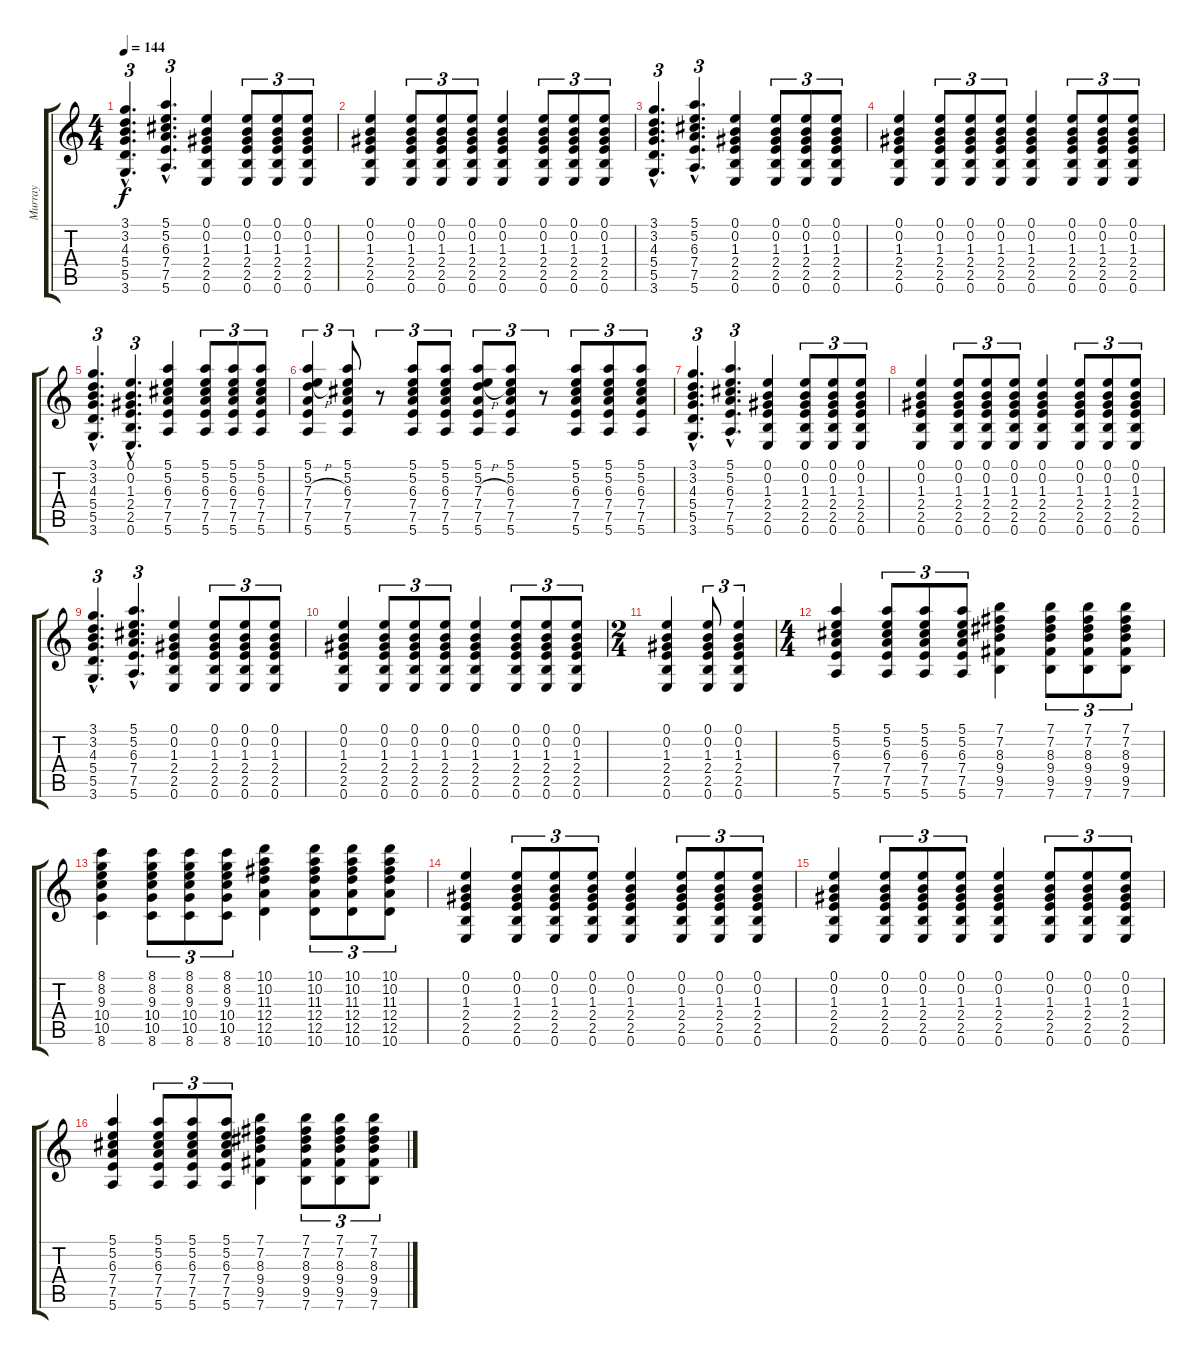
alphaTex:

\track ("Murray" "Murray") {instrument electricguitarclean}
\staff {score tabs}
\tuning (E4 B3 G3 D3 A2 E2) {hide}
\ts (4 4)
\tempo 144
\clef g2
\ks c
(3.1{hac} 3.2{hac} 4.3{hac} 5.4{hac} 5.5{hac} 3.6{hac}).4{d tu (3 2) dy f} (5.1{hac} 5.2{hac} 6.3{hac} 7.4{hac} 7.5{hac} 5.6{hac}).4{d tu (3 2)} (0.1 0.2 1.3 2.4 2.5 0.6).4 (0.1 0.2 1.3 2.4 2.5 0.6).8{tu (3 2)} (0.1 0.2 1.3 2.4 2.5 0.6).8{tu (3 2)} (0.1 0.2 1.3 2.4 2.5 0.6).8{tu (3 2)} |
(0.1 0.2 1.3 2.4 2.5 0.6).4 (0.1 0.2 1.3 2.4 2.5 0.6).8{tu (3 2)} (0.1 0.2 1.3 2.4 2.5 0.6).8{tu (3 2)} (0.1 0.2 1.3 2.4 2.5 0.6).8{tu (3 2)} (0.1 0.2 1.3 2.4 2.5 0.6).4 (0.1 0.2 1.3 2.4 2.5 0.6).8{tu (3 2)} (0.1 0.2 1.3 2.4 2.5 0.6).8{tu (3 2)} (0.1 0.2 1.3 2.4 2.5 0.6).8{tu (3 2)} |
(3.1{hac} 3.2{hac} 4.3{hac} 5.4{hac} 5.5{hac} 3.6{hac}).4{d tu (3 2)} (5.1{hac} 5.2{hac} 6.3{hac} 7.4{hac} 7.5{hac} 5.6{hac}).4{d tu (3 2)} (0.1 0.2 1.3 2.4 2.5 0.6).4 (0.1 0.2 1.3 2.4 2.5 0.6).8{tu (3 2)} (0.1 0.2 1.3 2.4 2.5 0.6).8{tu (3 2)} (0.1 0.2 1.3 2.4 2.5 0.6).8{tu (3 2)} |
(0.1 0.2 1.3 2.4 2.5 0.6).4 (0.1 0.2 1.3 2.4 2.5 0.6).8{tu (3 2)} (0.1 0.2 1.3 2.4 2.5 0.6).8{tu (3 2)} (0.1 0.2 1.3 2.4 2.5 0.6).8{tu (3 2)} (0.1 0.2 1.3 2.4 2.5 0.6).4 (0.1 0.2 1.3 2.4 2.5 0.6).8{tu (3 2)} (0.1 0.2 1.3 2.4 2.5 0.6).8{tu (3 2)} (0.1 0.2 1.3 2.4 2.5 0.6).8{tu (3 2)} |
(3.1{hac} 3.2{hac} 4.3{hac} 5.4{hac} 5.5{hac} 3.6{hac}).4{d tu (3 2)} (0.1{hac} 0.2{hac} 1.3{hac} 2.4{hac} 2.5{hac} 0.6{hac}).4{d tu (3 2)} (5.1 5.2 6.3 7.4 7.5 5.6).4 (5.1 5.2 6.3 7.4 7.5 5.6).8{tu (3 2)} (5.1 5.2 6.3 7.4 7.5 5.6).8{tu (3 2)} (5.1 5.2 6.3 7.4 7.5 5.6).8{tu (3 2)} |
(5.1 5.2 7.3{h} 7.4 7.5 5.6).4{tu (3 2)} (5.1 5.2 6.3 7.4 7.5 5.6).8{tu (3 2)} r.8{tu (3 2)} (5.1 5.2 6.3 7.4 7.5 5.6).8{tu (3 2)} (5.1 5.2 6.3 7.4 7.5 5.6).8{tu (3 2)} (5.1 5.2 7.3{h} 7.4 7.5 5.6).8{tu (3 2)} (5.1 5.2 6.3 7.4 7.5 5.6).8{tu (3 2)} r.8{tu (3 2)} (5.1 5.2 6.3 7.4 7.5 5.6).8{tu (3 2)} (5.1 5.2 6.3 7.4 7.5 5.6).8{tu (3 2)} (5.1 5.2 6.3 7.4 7.5 5.6).8{tu (3 2)} |
(3.1{hac} 3.2{hac} 4.3{hac} 5.4{hac} 5.5{hac} 3.6{hac}).4{d tu (3 2)} (5.1{hac} 5.2{hac} 6.3{hac} 7.4{hac} 7.5{hac} 5.6{hac}).4{d tu (3 2)} (0.1 0.2 1.3 2.4 2.5 0.6).4 (0.1 0.2 1.3 2.4 2.5 0.6).8{tu (3 2)} (0.1 0.2 1.3 2.4 2.5 0.6).8{tu (3 2)} (0.1 0.2 1.3 2.4 2.5 0.6).8{tu (3 2)} |
(0.1 0.2 1.3 2.4 2.5 0.6).4 (0.1 0.2 1.3 2.4 2.5 0.6).8{tu (3 2)} (0.1 0.2 1.3 2.4 2.5 0.6).8{tu (3 2)} (0.1 0.2 1.3 2.4 2.5 0.6).8{tu (3 2)} (0.1 0.2 1.3 2.4 2.5 0.6).4 (0.1 0.2 1.3 2.4 2.5 0.6).8{tu (3 2)} (0.1 0.2 1.3 2.4 2.5 0.6).8{tu (3 2)} (0.1 0.2 1.3 2.4 2.5 0.6).8{tu (3 2)} |
(3.1{hac} 3.2{hac} 4.3{hac} 5.4{hac} 5.5{hac} 3.6{hac}).4{d tu (3 2)} (5.1{hac} 5.2{hac} 6.3{hac} 7.4{hac} 7.5{hac} 5.6{hac}).4{d tu (3 2)} (0.1 0.2 1.3 2.4 2.5 0.6).4 (0.1 0.2 1.3 2.4 2.5 0.6).8{tu (3 2)} (0.1 0.2 1.3 2.4 2.5 0.6).8{tu (3 2)} (0.1 0.2 1.3 2.4 2.5 0.6).8{tu (3 2)} |
(0.1 0.2 1.3 2.4 2.5 0.6).4 (0.1 0.2 1.3 2.4 2.5 0.6).8{tu (3 2)} (0.1 0.2 1.3 2.4 2.5 0.6).8{tu (3 2)} (0.1 0.2 1.3 2.4 2.5 0.6).8{tu (3 2)} (0.1 0.2 1.3 2.4 2.5 0.6).4 (0.1 0.2 1.3 2.4 2.5 0.6).8{tu (3 2)} (0.1 0.2 1.3 2.4 2.5 0.6).8{tu (3 2)} (0.1 0.2 1.3 2.4 2.5 0.6).8{tu (3 2)} |
\ts (2 4)
(0.1 0.2 1.3 2.4 2.5 0.6).4 (0.1 0.2 1.3 2.4 2.5 0.6).8{tu (3 2)} (0.1 0.2 1.3 2.4 2.5 0.6).4{tu (3 2)} |
\ts (4 4)
(5.1 5.2 6.3 7.4 7.5 5.6).4 (5.1 5.2 6.3 7.4 7.5 5.6).8{tu (3 2)} (5.1 5.2 6.3 7.4 7.5 5.6).8{tu (3 2)} (5.1 5.2 6.3 7.4 7.5 5.6).8{tu (3 2)} (7.1 7.2 8.3 9.4 9.5 7.6).4 (7.1 7.2 8.3 9.4 9.5 7.6).8{tu (3 2)} (7.1 7.2 8.3 9.4 9.5 7.6).8{tu (3 2)} (7.1 7.2 8.3 9.4 9.5 7.6).8{tu (3 2)} |
(8.1 8.2 9.3 10.4 10.5 8.6).4 (8.1 8.2 9.3 10.4 10.5 8.6).8{tu (3 2)} (8.1 8.2 9.3 10.4 10.5 8.6).8{tu (3 2)} (8.1 8.2 9.3 10.4 10.5 8.6).8{tu (3 2)} (10.1 10.2 11.3 12.4 12.5 10.6).4 (10.1 10.2 11.3 12.4 12.5 10.6).8{tu (3 2)} (10.1 10.2 11.3 12.4 12.5 10.6).8{tu (3 2)} (10.1 10.2 11.3 12.4 12.5 10.6).8{tu (3 2)} |
(0.1 0.2 1.3 2.4 2.5 0.6).4 (0.1 0.2 1.3 2.4 2.5 0.6).8{tu (3 2)} (0.1 0.2 1.3 2.4 2.5 0.6).8{tu (3 2)} (0.1 0.2 1.3 2.4 2.5 0.6).8{tu (3 2)} (0.1 0.2 1.3 2.4 2.5 0.6).4 (0.1 0.2 1.3 2.4 2.5 0.6).8{tu (3 2)} (0.1 0.2 1.3 2.4 2.5 0.6).8{tu (3 2)} (0.1 0.2 1.3 2.4 2.5 0.6).8{tu (3 2)} |
(0.1 0.2 1.3 2.4 2.5 0.6).4 (0.1 0.2 1.3 2.4 2.5 0.6).8{tu (3 2)} (0.1 0.2 1.3 2.4 2.5 0.6).8{tu (3 2)} (0.1 0.2 1.3 2.4 2.5 0.6).8{tu (3 2)} (0.1 0.2 1.3 2.4 2.5 0.6).4 (0.1 0.2 1.3 2.4 2.5 0.6).8{tu (3 2)} (0.1 0.2 1.3 2.4 2.5 0.6).8{tu (3 2)} (0.1 0.2 1.3 2.4 2.5 0.6).8{tu (3 2)} |
(5.1 5.2 6.3 7.4 7.5 5.6).4 (5.1 5.2 6.3 7.4 7.5 5.6).8{tu (3 2)} (5.1 5.2 6.3 7.4 7.5 5.6).8{tu (3 2)} (5.1 5.2 6.3 7.4 7.5 5.6).8{tu (3 2)} (7.1 7.2 8.3 9.4 9.5 7.6).4 (7.1 7.2 8.3 9.4 9.5 7.6).8{tu (3 2)} (7.1 7.2 8.3 9.4 9.5 7.6).8{tu (3 2)} (7.1 7.2 8.3 9.4 9.5 7.6).8{tu (3 2)}
